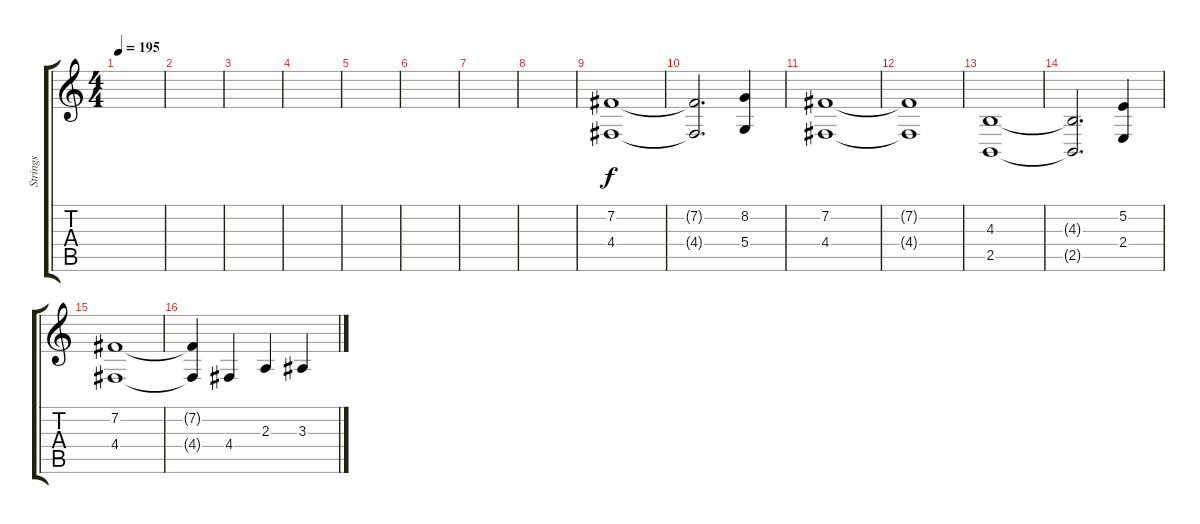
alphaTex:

\track ("Strings" "Strings") {instrument stringensemble1}
\staff {score tabs}
\tuning (E4 B3 G3 D3 A2 E2) {hide}
\ts (4 4)
\tempo 195
\clef g2
\ks c
|
|
|
|
|
|
|
|
(7.2 4.4).1 |
(7.2{t} 4.4{t}).2{d} (8.2 5.4).4 |
(7.2 4.4).1 |
(7.2{t} 4.4{t}).1 |
(4.3 2.5).1 |
(4.3{t} 2.5{t}).2{d} (5.2 2.4).4 |
(7.2 4.4).1 |
(7.2{t} 4.4{t}).4 4.4.4 2.3.4 3.3.4
